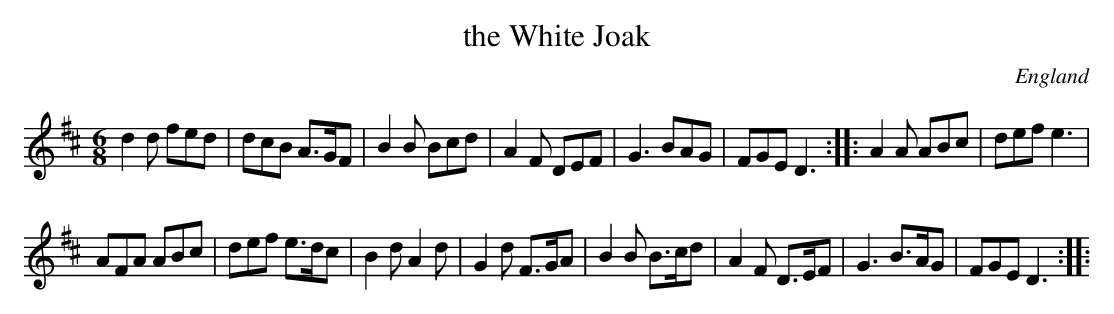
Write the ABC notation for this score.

X:1
T:the White Joak
L:1/8
M:6/8
O:England
K:D
d2d fed | dcB A>GF |   B2B Bcd | A2F DEF | G3  BAG | FGE D3 :: \
A2A ABc | def  e3  | ! AFA  ABc | def e>dc | \
B2d A2d | G2d F>GA |   B2B B>cd | A2F D>EF | G3 B>AG | FGE D3 ::
